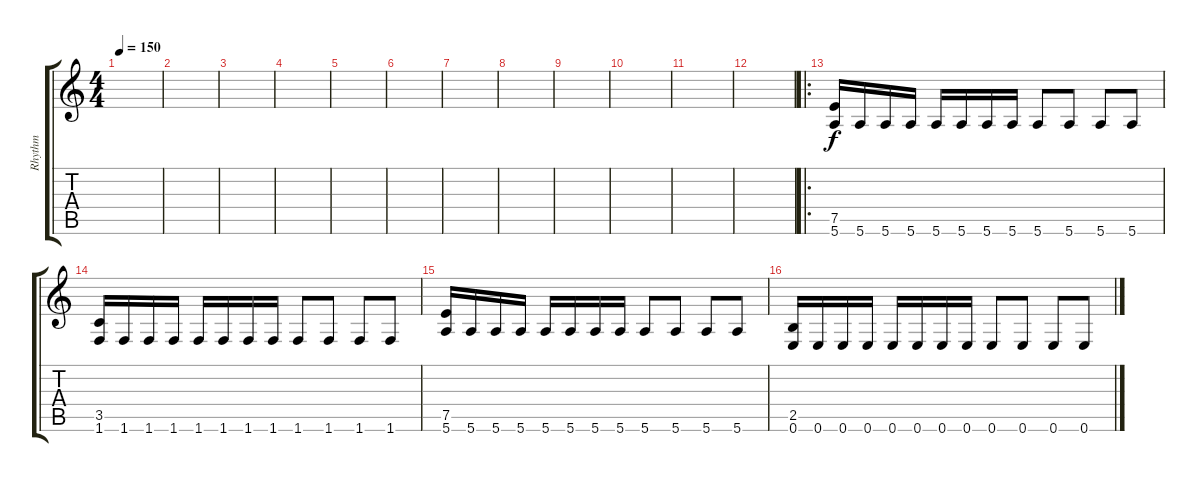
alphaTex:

\track ("Rhythm" "Rhythm") {instrument overdrivenguitar}
\staff {score tabs}
\tuning (E4 B3 G3 D3 A2 E2) {hide}
\ts (4 4)
\tempo 150
\clef g2
\ks c
|
|
|
|
|
|
|
|
|
|
|
|
\ro
(7.5 5.6).16 5.6.16 5.6.16 5.6.16 5.6.16 5.6.16 5.6.16 5.6.16 5.6.8 5.6.8 5.6.8 5.6.8 |
(3.5 1.6).16 1.6.16 1.6.16 1.6.16 1.6.16 1.6.16 1.6.16 1.6.16 1.6.8 1.6.8 1.6.8 1.6.8 |
(7.5 5.6).16 5.6.16 5.6.16 5.6.16 5.6.16 5.6.16 5.6.16 5.6.16 5.6.8 5.6.8 5.6.8 5.6.8 |
(2.5 0.6).16 0.6.16 0.6.16 0.6.16 0.6.16 0.6.16 0.6.16 0.6.16 0.6.8 0.6.8 0.6.8 0.6.8
